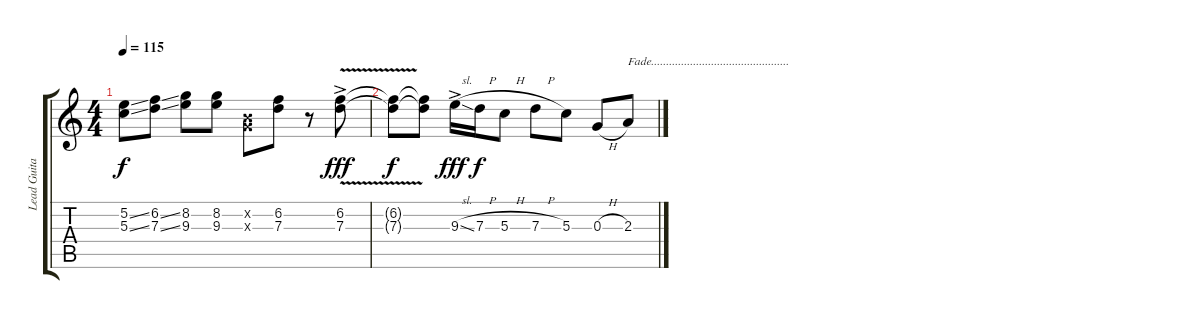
\track ("Lead Guitar" "Lead Guita") {instrument acousticguitarnylon}
\staff {score tabs}
\tuning (E4 B3 G3 D3 A2 E2) {hide}
\ts (4 4)
\tempo 115
\clef g2
\ks c
(5.2{ss} 5.3{ss}).8{dy f} (6.2{ss} 7.3{ss}).8 (8.2 9.3).8 (8.2 9.3).8 (0.2{x} 0.3{x}).8 (6.2 7.3).8 r.8 (6.2{v ac} 7.3{v ac}).8{dy fff} |
(6.2{t} 7.3{t}).8{dy f} (6.2{t} 7.3{t}).8 9.3{sl ac}.16{dy fff} 7.3{h}.16{dy f} 5.3{h}.8 7.3{h}.8 5.3.8 0.3{h}.8 2.3.8{txt "Fade.............................................."}
